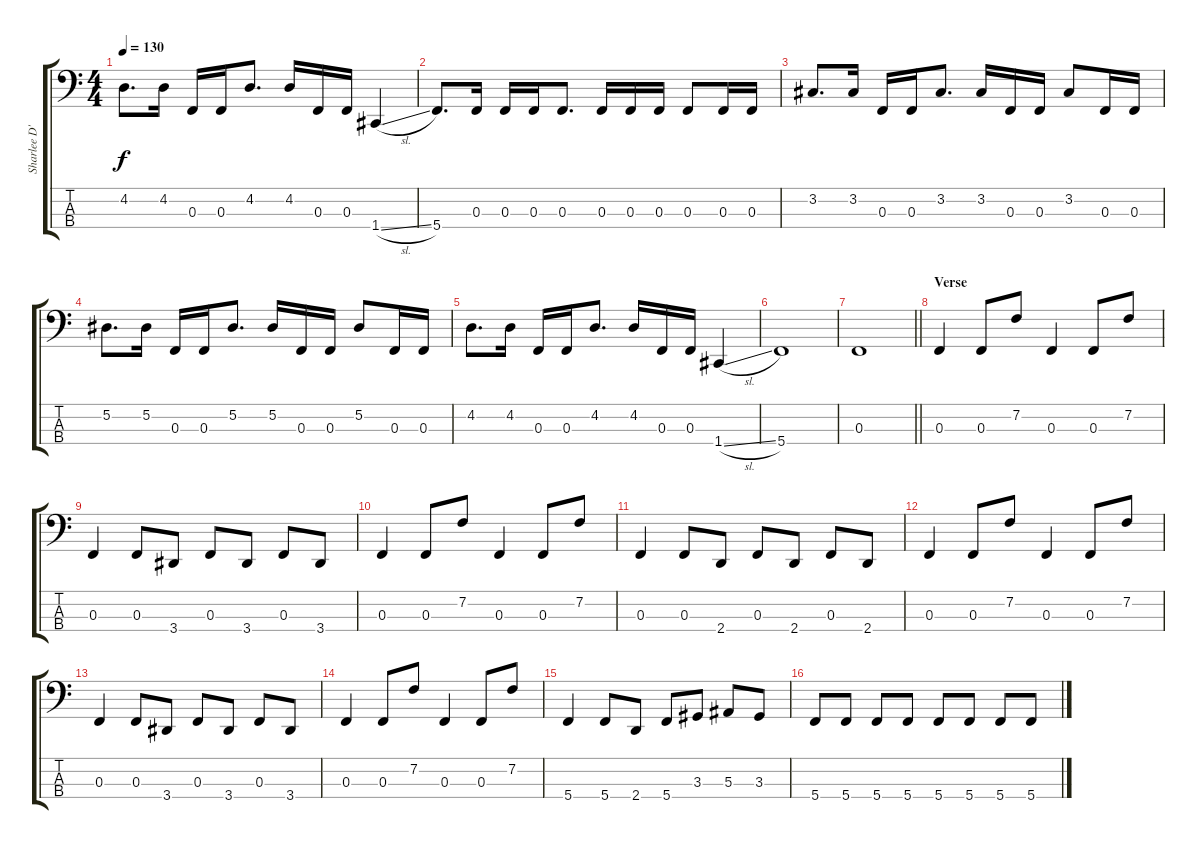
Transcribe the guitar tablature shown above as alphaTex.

\track ("Sharlee D'Angelo" "Sharlee D'") {instrument electricbasspick}
\staff {score tabs}
\tuning (Eb2 Bb1 F1 C1) {hide}
\ts (4 4)
\tempo 130
\clef f4
\ks c
4.2.8{d dy f} 4.2.16 0.3.16 0.3.16 4.2.8{d} 4.2.16 0.3.16 0.3.16 1.4{sl}.4 |
5.4.8{d} 0.3.16 0.3.16 0.3.16 0.3.8{d} 0.3.16 0.3.16 0.3.16 0.3.8 0.3.16 0.3.16 |
3.2.8{d} 3.2.16 0.3.16 0.3.16 3.2.8{d} 3.2.16 0.3.16 0.3.16 3.2.8 0.3.16 0.3.16 |
5.2.8{d} 5.2.16 0.3.16 0.3.16 5.2.8{d} 5.2.16 0.3.16 0.3.16 5.2.8 0.3.16 0.3.16 |
4.2.8{d} 4.2.16 0.3.16 0.3.16 4.2.8{d} 4.2.16 0.3.16 0.3.16 1.4{sl}.4 |
5.4.1 |
\barLineRight lightlight
0.3.1 |
\section ("" "Verse")
0.3.4{volume 8} 0.3.8 7.2.8 0.3.4 0.3.8 7.2.8 |
0.3.4 0.3.8 3.4.8 0.3.8 3.4.8 0.3.8 3.4.8 |
0.3.4 0.3.8 7.2.8 0.3.4 0.3.8 7.2.8 |
0.3.4 0.3.8 2.4.8 0.3.8 2.4.8 0.3.8 2.4.8 |
0.3.4 0.3.8 7.2.8 0.3.4 0.3.8 7.2.8 |
0.3.4 0.3.8 3.4.8 0.3.8 3.4.8 0.3.8 3.4.8 |
0.3.4 0.3.8 7.2.8 0.3.4 0.3.8 7.2.8 |
5.4.4 5.4.8 2.4.8 5.4.8 3.3.8 5.3.8 3.3.8 |
5.4.8{volume 13} 5.4.8 5.4.8 5.4.8 5.4.8 5.4.8 5.4.8 5.4.8
